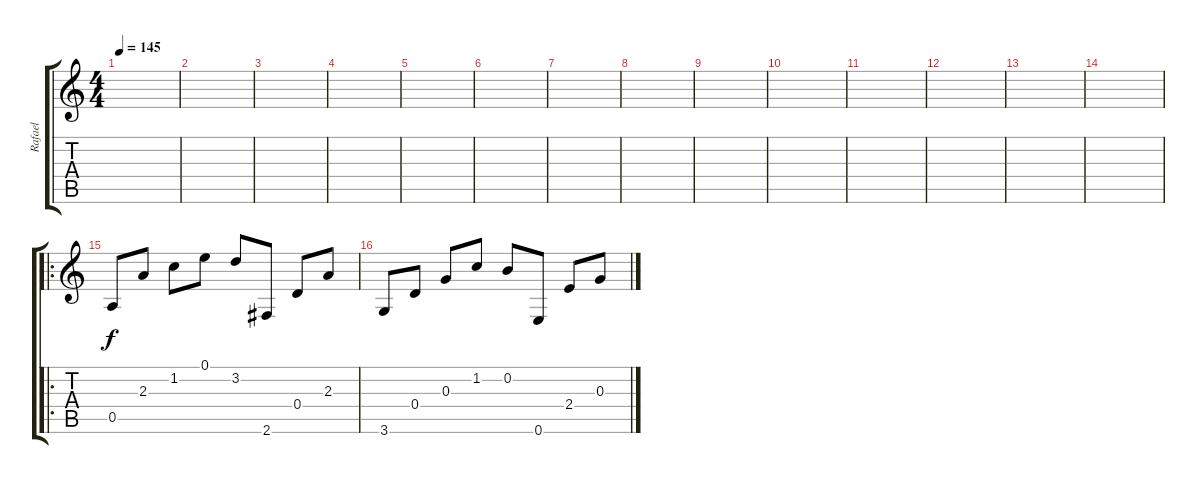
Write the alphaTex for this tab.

\track ("Rafael" "Rafael") {instrument acousticguitarnylon}
\staff {score tabs}
\tuning (E4 B3 G3 D3 A2 E2) {hide}
\ts (4 4)
\tempo 145
\clef g2
\ks c
|
|
|
|
|
|
|
|
|
|
|
|
|
|
\ro
0.5.8 2.3.8 1.2.8 0.1.8 3.2.8 2.6.8 0.4.8 2.3.8 |
3.6.8 0.4.8 0.3.8 1.2.8 0.2.8 0.6.8 2.4.8 0.3.8
